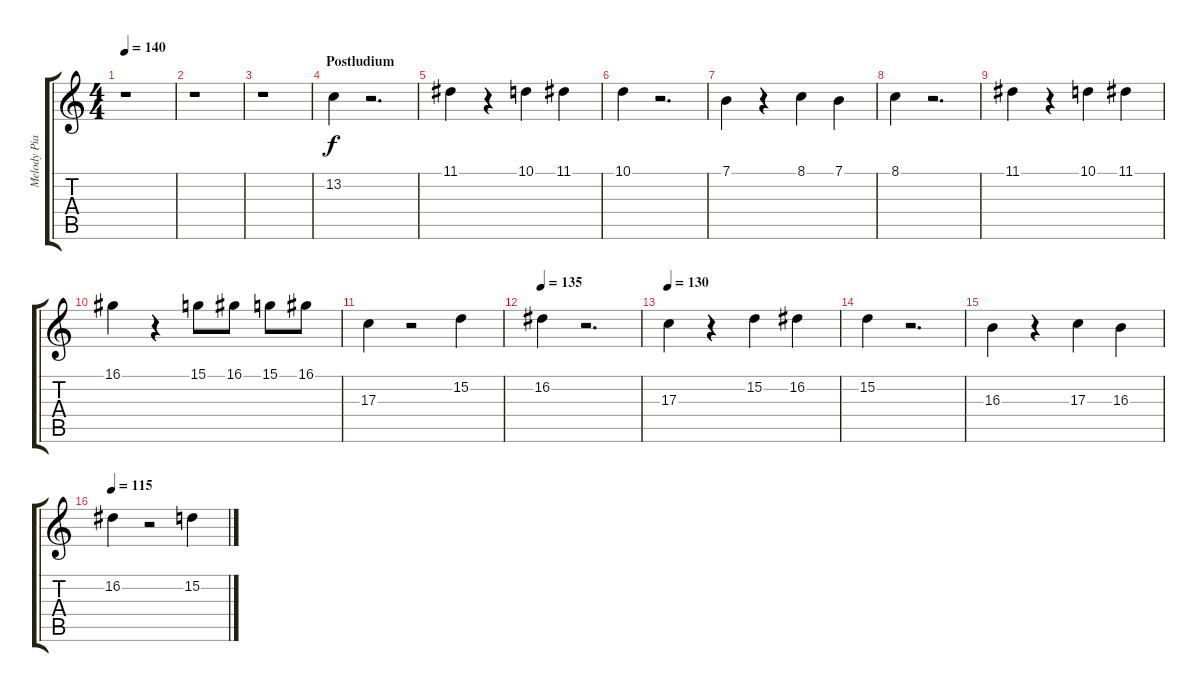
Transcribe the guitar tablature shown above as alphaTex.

\track ("Melody Piano" "Melody Pia") {instrument acousticgrandpiano}
\staff {score tabs}
\tuning (E4 B3 G3 D3 A2 E2) {hide}
\ts (4 4)
\tempo 140
\clef g2
\ks c
r.1{dy f} |
r.1 |
r.1 |
\section ("" "Postludium")
13.2.4 r.2{d} |
11.1.4 r.4 10.1.4 11.1.4 |
10.1.4 r.2{d} |
7.1.4 r.4 8.1.4 7.1.4 |
8.1.4 r.2{d} |
11.1.4 r.4 10.1.4 11.1.4 |
16.1.4 r.4 15.1.8 16.1.8 15.1.8 16.1.8 |
17.3.4 r.2 15.2.4 |
\tempo 135
16.2.4 r.2{d} |
\tempo 130
17.3.4 r.4 15.2.4 16.2.4 |
15.2.4 r.2{d} |
16.3.4 r.4 17.3.4 16.3.4 |
\tempo 115
16.2.4 r.2 15.2.4
